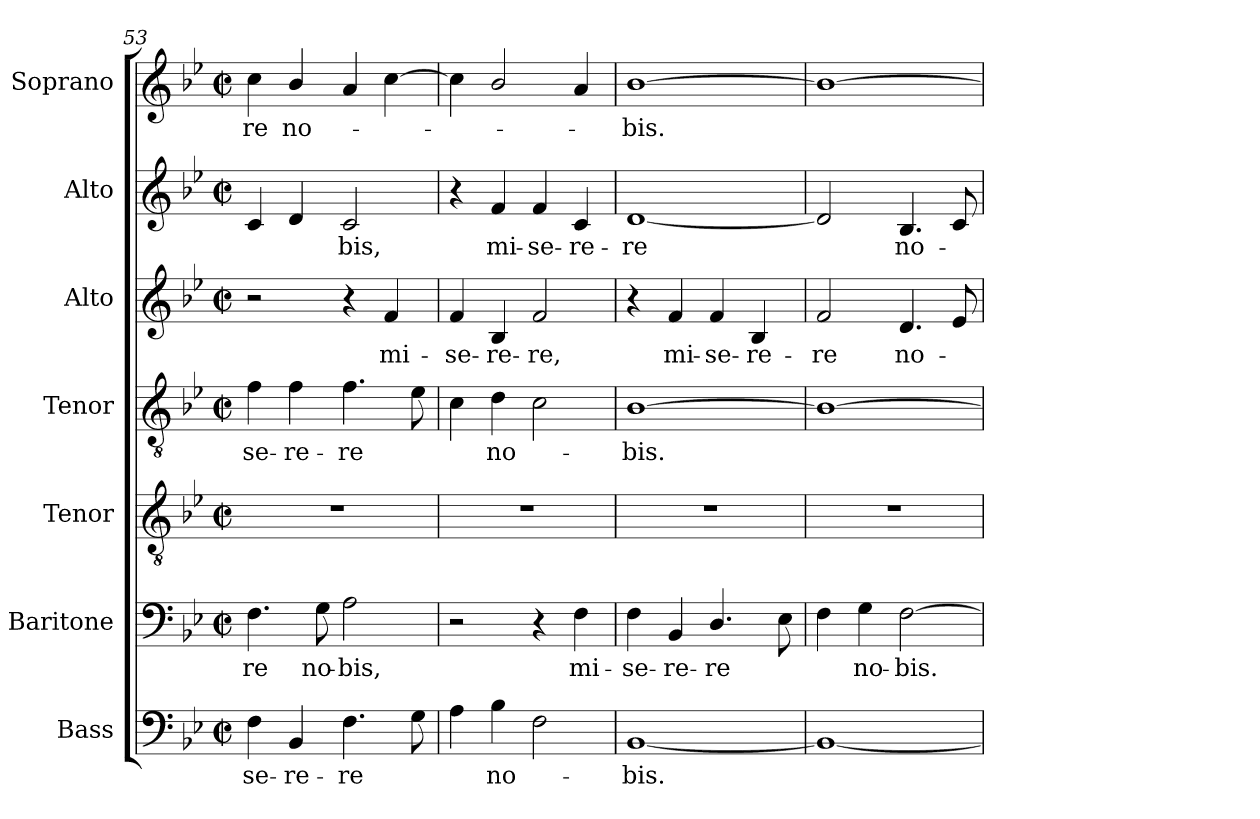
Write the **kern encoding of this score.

**kern	**text	**kern	**text	**kern	**kern	**text	**kern	**text	**kern	**text	**kern	**text
*part7	*part7	*part6	*part6	*part5	*part4	*part4	*part3	*part3	*part2	*part2	*part1	*part1
*staff7	*staff7	*staff6	*staff6	*staff5	*staff4	*staff4	*staff3	*staff3	*staff2	*staff2	*staff1	*staff1
*I"Bass	*	*I"Baritone	*	*I"Tenor	*I"Tenor	*	*I"Alto	*	*I"Alto	*	*I"Soprano	*
*I'B.	*	*I'Bar.	*	*I'T.	*I'T.	*	*I'A.	*	*I'A.	*	*I'S.	*
*clefF4	*	*clefF4	*	*clefGv2	*clefGv2	*	*clefG2	*	*clefG2	*	*clefG2	*
*	*	*	*	*ITrd7c12	*ITrd7c12	*	*	*	*	*	*	*
*k[b-e-]	*	*k[b-e-]	*	*k[b-e-]	*k[b-e-]	*	*k[b-e-]	*	*k[b-e-]	*	*k[b-e-]	*
*B-:	*	*B-:	*	*B-:	*B-:	*	*B-:	*	*B-:	*	*B-:	*
*M2/2	*	*M2/2	*	*M2/2	*M2/2	*	*M2/2	*	*M2/2	*	*M2/2	*
*met(c|)	*	*met(c|)	*	*met(c|)	*met(c|)	*	*met(c|)	*	*met(c|)	*	*met(c|)	*
=53	=53	=53	=53	=53	=53	=53	=53	=53	=53	=53	=53	=53
!	!LO:LY:b:color=#000000	!	!	!	!	!	!	!	!	!	!	!
!	!	!	!LO:LY:b:color=#000000	!	!	!	!	!	!	!	!	!
!	!	!	!	!	!	!LO:LY:b:color=#000000	!	!	!	!	!	!
!	!	!	!	!	!	!	!	!	!	!	!	!LO:LY:b:color=#000000
4Fi\	-se-	4.Fi\	-re	1r	4Fi\	-se-	2r	.	4ci/	.	4cci\	-re
!	!LO:LY:b:color=#000000	!	!	!	!	!	!	!	!	!	!	!
!	!	!	!	!	!	!LO:LY:b:color=#000000	!	!	!	!	!	!
!	!	!	!	!	!	!	!	!	!	!	!	!LO:LY:b:color=#000000
4BB-i/	-re-	.	.	.	4Fi\	-re-	.	.	4di/	.	4b-i/	no-
!	!	!	!LO:LY:b:color=#000000	!	!	!	!	!	!	!	!	!
.	.	8Gi\	no-	.	.	.	.	.	.	.	.	.
!	!LO:LY:b:color=#000000	!	!	!	!	!	!	!	!	!	!	!
!	!	!	!LO:LY:b:color=#000000	!	!	!	!	!	!	!	!	!
!	!	!	!	!	!	!LO:LY:b:color=#000000	!	!	!	!	!	!
!	!	!	!	!	!	!	!	!	!	!LO:LY:b:color=#000000	!	!
4.Fi\	-re	2Ai\	-bis,	.	4.Fi\	-re	4r	.	2ci/	-bis,	4ai/	.
!	!	!	!	!	!	!	!	!LO:LY:b:color=#000000	!	!	!	!
.	.	.	.	.	.	.	4fi/	mi-	.	.	[4cci\	.
8Gi\	.	.	.	.	8E-i\	.	.	.	.	.	.	.
=54	=54	=54	=54	=54	=54	=54	=54	=54	=54	=54	=54	=54
!	!	!	!	!	!	!	!	!LO:LY:b:color=#000000	!	!	!	!
4Ai\	.	2r	.	1r	4Ci\	.	4fi/	-se-	4r	.	4cci\]	.
!	!LO:LY:b:color=#000000	!	!	!	!	!	!	!	!	!	!	!
!	!	!	!	!	!	!LO:LY:b:color=#000000	!	!	!	!	!	!
!	!	!	!	!	!	!	!	!LO:LY:b:color=#000000	!	!	!	!
!	!	!	!	!	!	!	!	!	!	!LO:LY:b:color=#000000	!	!
4B-i\	no-	.	.	.	4Di\	no-	4B-i/	-re-	4fi/	mi-	2b-i/	.
!	!	!	!	!	!	!	!	!LO:LY:b:color=#000000	!	!	!	!
!	!	!	!	!	!	!	!	!	!	!LO:LY:b:color=#000000	!	!
2Fi\	.	4r	.	.	2Ci\	.	2fi/	-re,	4fi/	-se-	.	.
!	!	!	!LO:LY:b:color=#000000	!	!	!	!	!	!	!	!	!
!	!	!	!	!	!	!	!	!	!	!LO:LY:b:color=#000000	!	!
.	.	4Fi\	mi-	.	.	.	.	.	4ci/	-re-	4ai/	.
=55	=55	=55	=55	=55	=55	=55	=55	=55	=55	=55	=55	=55
!	!LO:LY:b:color=#000000	!	!	!	!	!	!	!	!	!	!	!
!	!	!	!LO:LY:b:color=#000000	!	!	!	!	!	!	!	!	!
!	!	!	!	!	!	!LO:LY:b:color=#000000	!	!	!	!	!	!
!	!	!	!	!	!	!	!	!	!	!LO:LY:b:color=#000000	!	!
!	!	!	!	!	!	!	!	!	!	!	!	!LO:LY:b:color=#000000
[1BB-i	-bis.	4Fi\	-se-	1r	[1BB-i	-bis.	4r	.	[1di	-re	[1b-i	-bis.
!	!	!	!LO:LY:b:color=#000000	!	!	!	!	!	!	!	!	!
!	!	!	!	!	!	!	!	!LO:LY:b:color=#000000	!	!	!	!
.	.	4BB-i/	-re-	.	.	.	4fi/	mi-	.	.	.	.
!	!	!	!LO:LY:b:color=#000000	!	!	!	!	!	!	!	!	!
!	!	!	!	!	!	!	!	!LO:LY:b:color=#000000	!	!	!	!
.	.	4.Di/	-re	.	.	.	4fi/	-se-	.	.	.	.
!	!	!	!	!	!	!	!	!LO:LY:b:color=#000000	!	!	!	!
.	.	.	.	.	.	.	4B-i/	-re-	.	.	.	.
.	.	8E-i\	.	.	.	.	.	.	.	.	.	.
=56	=56	=56	=56	=56	=56	=56	=56	=56	=56	=56	=56	=56
!	!	!	!	!	!	!	!	!LO:LY:b:color=#000000	!	!	!	!
1BB-i_	.	4Fi\	.	1r	1BB-i_	.	2fi/	-re	2di/]	.	1b-i_	.
!	!	!	!LO:LY:b:color=#000000	!	!	!	!	!	!	!	!	!
.	.	4Gi\	no-	.	.	.	.	.	.	.	.	.
!	!	!	!LO:LY:b:color=#000000	!	!	!	!	!	!	!	!	!
!	!	!	!	!	!	!	!	!LO:LY:b:color=#000000	!	!	!	!
!	!	!	!	!	!	!	!	!	!	!LO:LY:b:color=#000000	!	!
.	.	[2Fi\	-bis.	.	.	.	4.di/	no-	4.B-i/	no-	.	.
.	.	.	.	.	.	.	8e-i/	.	8ci/	.	.	.
=	=	=	=	=	=	=	=	=	=	=	=	=
*-	*-	*-	*-	*-	*-	*-	*-	*-	*-	*-	*-	*-
